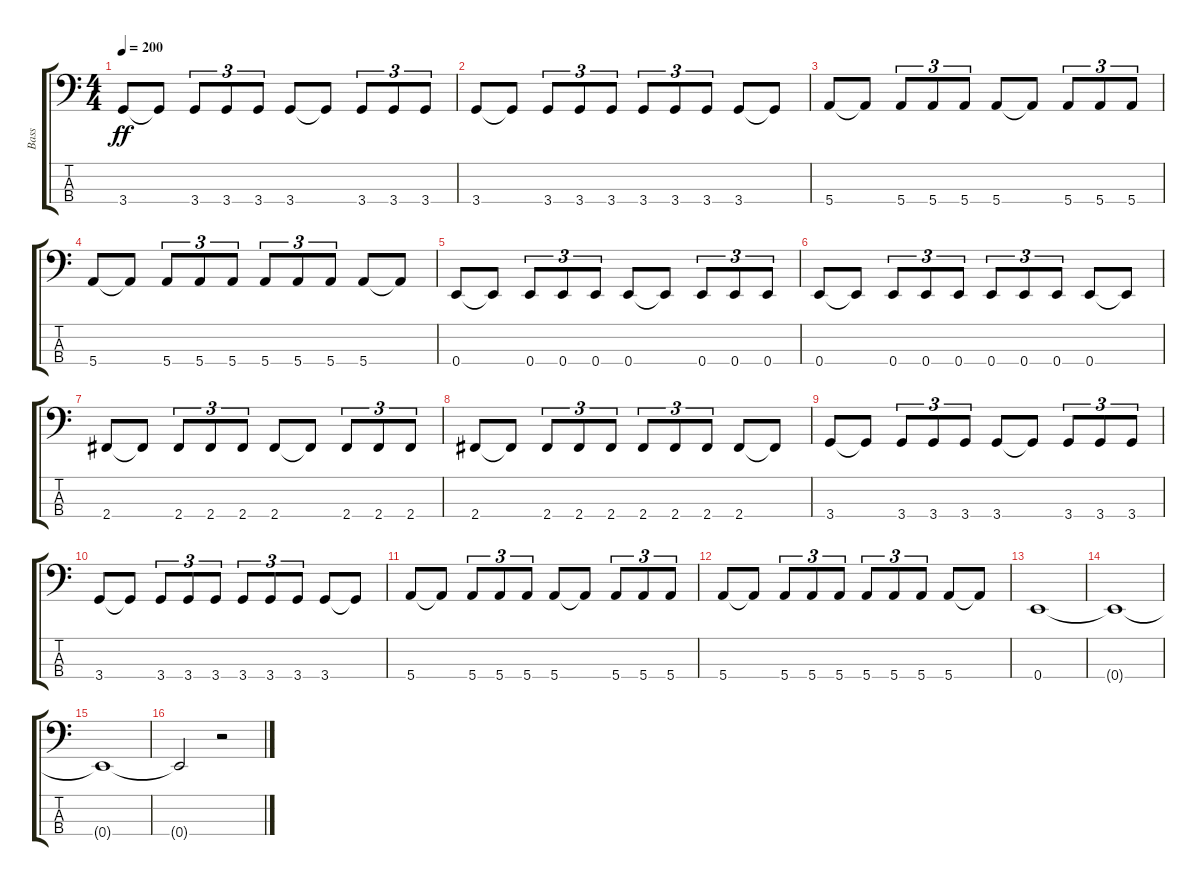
\track ("Bass" "Bass") {instrument electricbassfinger}
\staff {score tabs}
\tuning (G2 D2 A1 E1) {hide}
\ts (4 4)
\tempo 200
\clef f4
\ks c
3.4.8{dy ff} 3.4{t}.8 3.4.8{tu (3 2)} 3.4.8{tu (3 2)} 3.4.8{tu (3 2)} 3.4.8 3.4{t}.8 3.4.8{tu (3 2)} 3.4.8{tu (3 2)} 3.4.8{tu (3 2)} |
3.4.8 3.4{t}.8 3.4.8{tu (3 2)} 3.4.8{tu (3 2)} 3.4.8{tu (3 2)} 3.4.8{tu (3 2)} 3.4.8{tu (3 2)} 3.4.8{tu (3 2)} 3.4.8 3.4{t}.8 |
5.4.8 5.4{t}.8 5.4.8{tu (3 2)} 5.4.8{tu (3 2)} 5.4.8{tu (3 2)} 5.4.8 5.4{t}.8 5.4.8{tu (3 2)} 5.4.8{tu (3 2)} 5.4.8{tu (3 2)} |
5.4.8 5.4{t}.8 5.4.8{tu (3 2)} 5.4.8{tu (3 2)} 5.4.8{tu (3 2)} 5.4.8{tu (3 2)} 5.4.8{tu (3 2)} 5.4.8{tu (3 2)} 5.4.8 5.4{t}.8 |
0.4.8 0.4{t}.8 0.4.8{tu (3 2)} 0.4.8{tu (3 2)} 0.4.8{tu (3 2)} 0.4.8 0.4{t}.8 0.4.8{tu (3 2)} 0.4.8{tu (3 2)} 0.4.8{tu (3 2)} |
0.4.8 0.4{t}.8 0.4.8{tu (3 2)} 0.4.8{tu (3 2)} 0.4.8{tu (3 2)} 0.4.8{tu (3 2)} 0.4.8{tu (3 2)} 0.4.8{tu (3 2)} 0.4.8 0.4{t}.8 |
2.4.8 2.4{t}.8 2.4.8{tu (3 2)} 2.4.8{tu (3 2)} 2.4.8{tu (3 2)} 2.4.8 2.4{t}.8 2.4.8{tu (3 2)} 2.4.8{tu (3 2)} 2.4.8{tu (3 2)} |
2.4.8 2.4{t}.8 2.4.8{tu (3 2)} 2.4.8{tu (3 2)} 2.4.8{tu (3 2)} 2.4.8{tu (3 2)} 2.4.8{tu (3 2)} 2.4.8{tu (3 2)} 2.4.8 2.4{t}.8 |
3.4.8 3.4{t}.8 3.4.8{tu (3 2)} 3.4.8{tu (3 2)} 3.4.8{tu (3 2)} 3.4.8 3.4{t}.8 3.4.8{tu (3 2)} 3.4.8{tu (3 2)} 3.4.8{tu (3 2)} |
3.4.8 3.4{t}.8 3.4.8{tu (3 2)} 3.4.8{tu (3 2)} 3.4.8{tu (3 2)} 3.4.8{tu (3 2)} 3.4.8{tu (3 2)} 3.4.8{tu (3 2)} 3.4.8 3.4{t}.8 |
5.4.8 5.4{t}.8 5.4.8{tu (3 2)} 5.4.8{tu (3 2)} 5.4.8{tu (3 2)} 5.4.8 5.4{t}.8 5.4.8{tu (3 2)} 5.4.8{tu (3 2)} 5.4.8{tu (3 2)} |
5.4.8 5.4{t}.8 5.4.8{tu (3 2)} 5.4.8{tu (3 2)} 5.4.8{tu (3 2)} 5.4.8{tu (3 2)} 5.4.8{tu (3 2)} 5.4.8{tu (3 2)} 5.4.8 5.4{t}.8 |
0.4.1 |
0.4{t}.1 |
0.4{t}.1 |
0.4{t}.2 r.2
